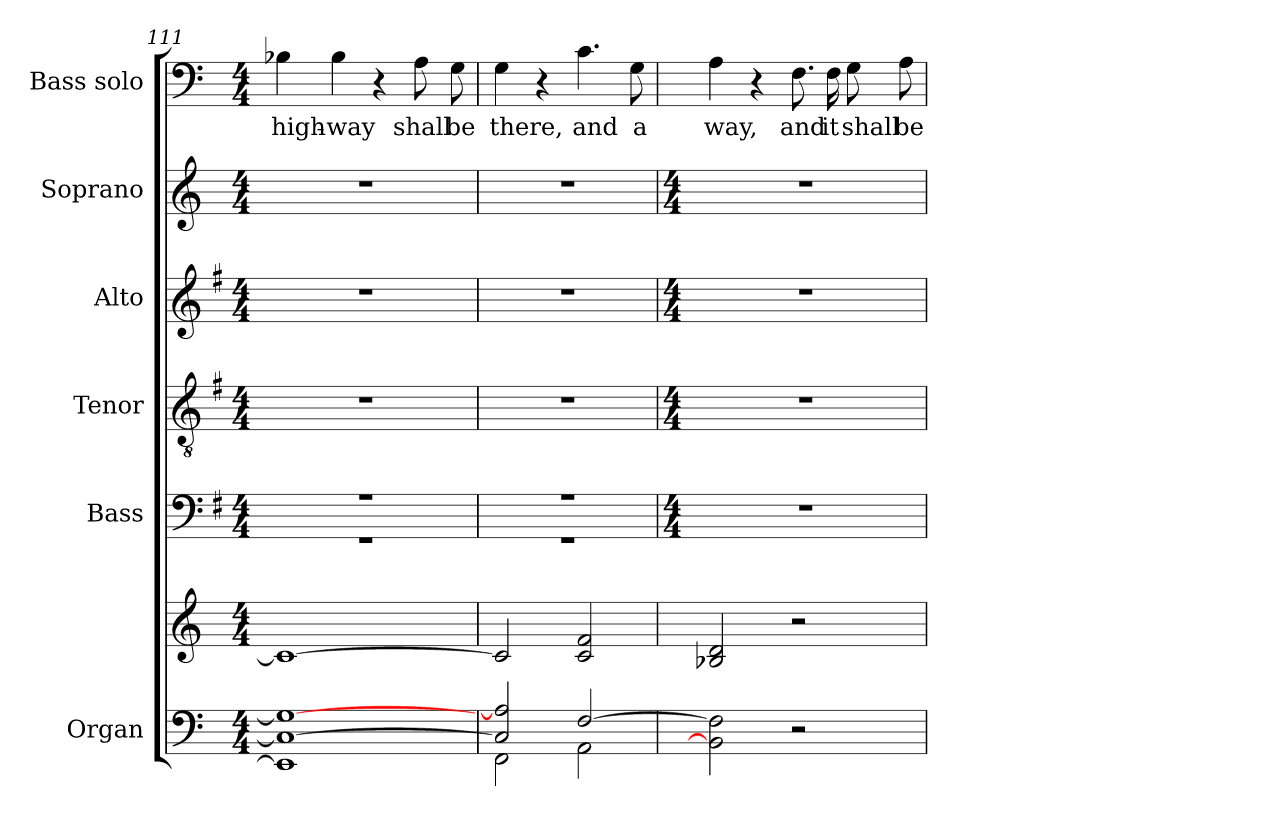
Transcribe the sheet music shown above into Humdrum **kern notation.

**kern	**kern	**kern	**kern	**kern	**kern	**kern	**text
*part6	*part6	*part5	*part4	*part3	*part2	*part1	*part1
*staff7	*staff6	*staff5	*staff4	*staff3	*staff2	*staff1	*staff1
*I"Organ	*	*I"Bass	*I"Tenor	*I"Alto	*I"Soprano	*I"Bass solo	*
*	*	*I'B	*I'T	*I'A	*I'S	*I'B	*
*clefF4	*clefG2	*clefF4	*clefGv2	*clefG2	*clefG2	*clefF4	*
*k[]	*k[]	*k[f#]	*k[f#]	*k[f#]	*k[]	*k[]	*
*C:	*C:	*G:	*G:	*G:	*C:	*C:	*
*M4/4	*M4/4	*M4/4	*M4/4	*M4/4	*M4/4	*M4/4	*
=111	=111	=111	=111	=111	=111	=111	=111
*^	*^	*^	*	*	*	*	*
!	!	!	!	!	!	!	!	!	!	!LO:LY:b
1C_ 1G_	1EE]	1c/_	1ryy	1r	1r	1r	1r	1r	4B-X	high-
!	!	!	!	!	!	!	!	!	!	!LO:LY:b
.	.	.	.	.	.	.	.	.	4B-	-way
.	.	.	.	.	.	.	.	.	4r	.
!	!	!	!	!	!	!	!	!	!	!LO:LY:b
.	.	.	.	.	.	.	.	.	8A	shall
!	!	!	!	!	!	!	!	!	!	!LO:LY:b
.	.	.	.	.	.	.	.	.	8G	be
=112	=112	=112	=112	=112	=112	=112	=112	=112	=112	=112
!	!	!	!	!	!	!	!	!	!	!LO:LY:b
2C/] 2A/]	2FF\	2c/]	1ryy	1r	1r	1r	1r	1r	4G	there,
.	.	.	.	.	.	.	.	.	4r	.
!	!	!	!	!	!	!	!	!	!	!LO:LY:b
[2F/	2AA\	2c/ 2f/	.	.	.	.	.	.	4.c	and
!	!	!	!	!	!	!	!	!	!	!LO:LY:b
.	.	.	.	.	.	.	.	.	8G	a
*	*	*	*	*v	*v	*	*	*	*	*
!!LO:LB:g=z
=113	=113	=113	=113	=113	=113	=113	=113	=113	=113
*	*	*	*	*M4/4	*M4/4	*M4/4	*M4/4	*	*
!	!	!	!	!	!	!	!	!	!LO:LY:b
2BB-\] 2F\]	2ryy	2B-X/ 2d/	2ryy	1r	1r	1r	1r	4A	way,
.	.	.	.	.	.	.	.	4r	.
!	!	!	!	!	!	!	!	!	!LO:LY:b
2r	2ryy	2r	2ryy	.	.	.	.	8.F	and
!	!	!	!	!	!	!	!	!	!LO:LY:b
.	.	.	.	.	.	.	.	16F	it
!	!	!	!	!	!	!	!	!	!LO:LY:b
.	.	.	.	.	.	.	.	8G	shall
!	!	!	!	!	!	!	!	!	!LO:LY:b
.	.	.	.	.	.	.	.	8A	be
*v	*v	*	*	*	*	*	*	*	*
*	*v	*v	*	*	*	*	*	*
=	=	=	=	=	=	=	=
*-	*-	*-	*-	*-	*-	*-	*-
